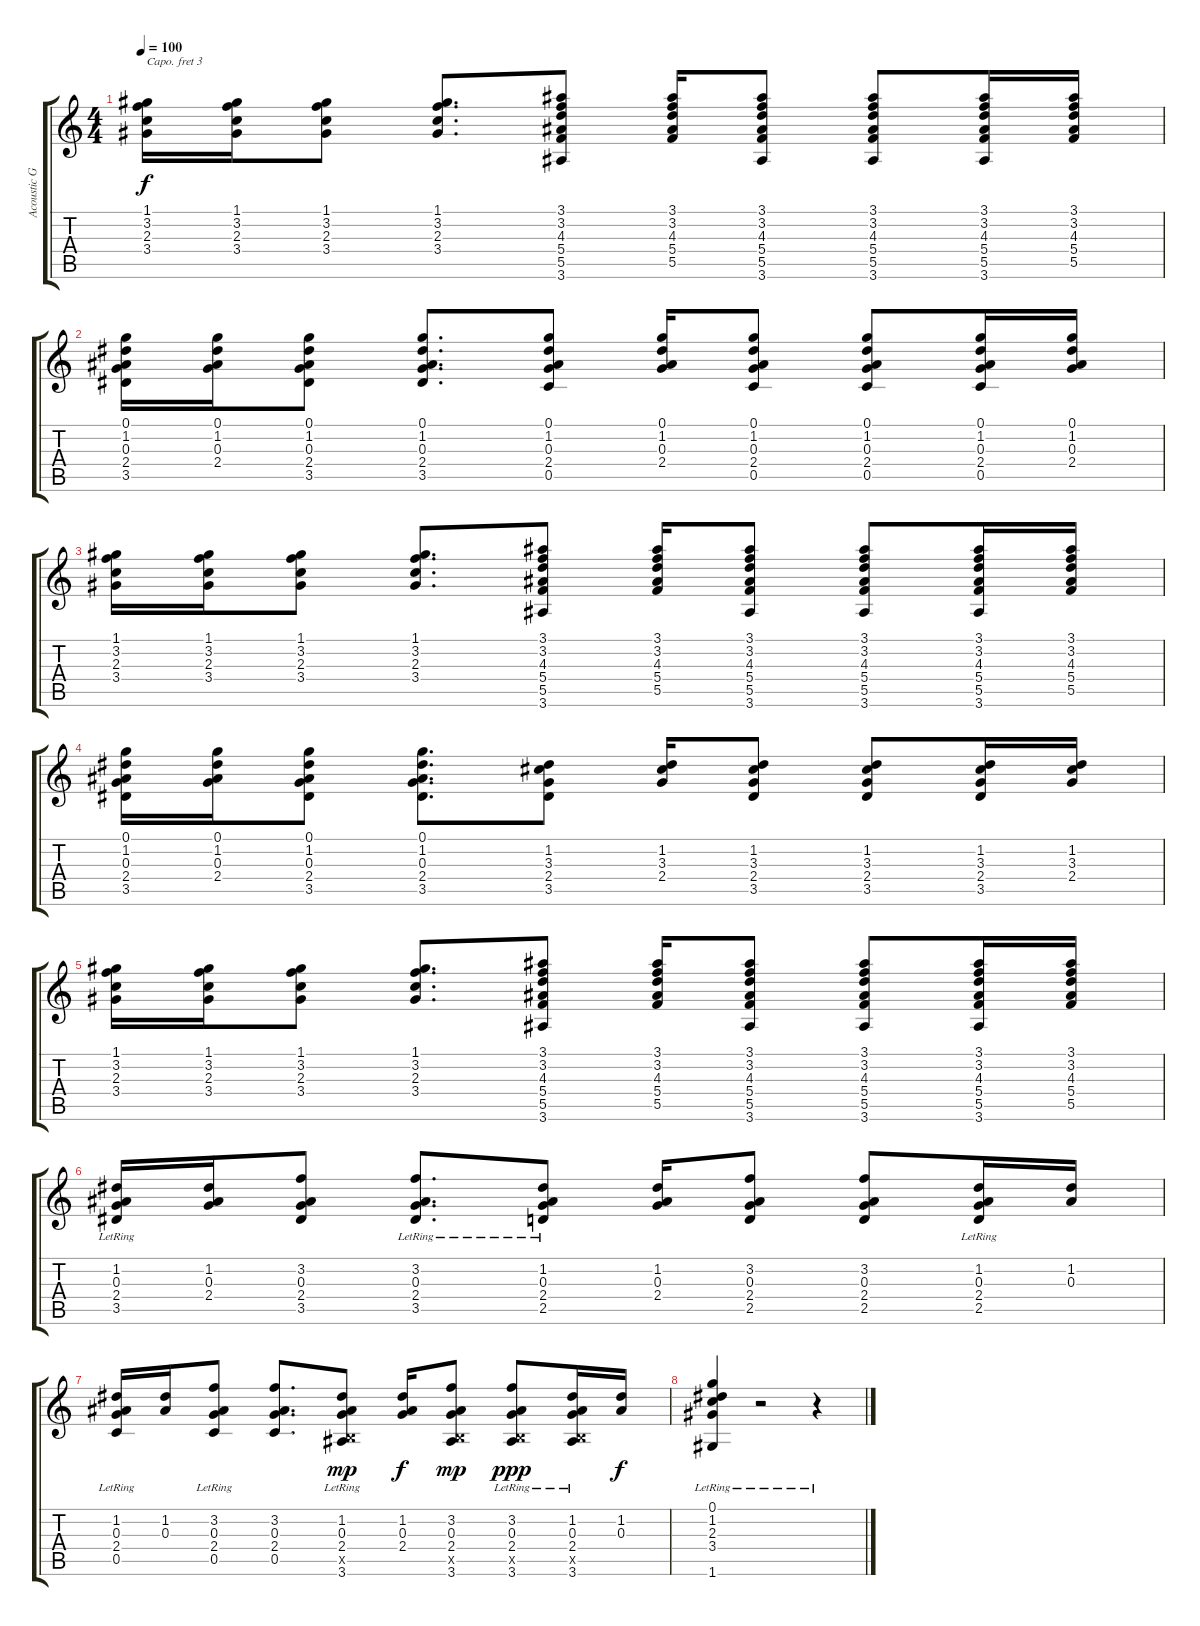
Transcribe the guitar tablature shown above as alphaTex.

\track ("Acoustic Guitar 1" "Acoustic G") {instrument acousticguitarsteel}
\staff {score tabs}
\capo 3
\tuning (E4 B3 G3 D3 A2 E2) {hide}
\ts (4 4)
\tempo 100
\clef g2
\ks c
(1.1 3.2 2.3 3.4).16{dy f} (1.1 3.2 2.3 3.4).16 (1.1 3.2 2.3 3.4).8 (1.1 3.2 2.3 3.4).8{d} (3.1 3.2 4.3 5.4 5.5 3.6).8 (3.1 3.2 4.3 5.4 5.5).16 (3.1 3.2 4.3 5.4 5.5 3.6).8 (3.1 3.2 4.3 5.4 5.5 3.6).8 (3.1 3.2 4.3 5.4 5.5 3.6).16 (3.1 3.2 4.3 5.4 5.5).16 |
(0.1 1.2 0.3 2.4 3.5).16 (0.1 1.2 0.3 2.4).16 (0.1 1.2 0.3 2.4 3.5).8 (0.1 1.2 0.3 2.4 3.5).8{d} (0.1 1.2 0.3 2.4 0.5).8 (0.1 1.2 0.3 2.4).16 (0.1 1.2 0.3 2.4 0.5).8 (0.1 1.2 0.3 2.4 0.5).8 (0.1 1.2 0.3 2.4 0.5).16 (0.1 1.2 0.3 2.4).16 |
(1.1 3.2 2.3 3.4).16 (1.1 3.2 2.3 3.4).16 (1.1 3.2 2.3 3.4).8 (1.1 3.2 2.3 3.4).8{d} (3.1 3.2 4.3 5.4 5.5 3.6).8 (3.1 3.2 4.3 5.4 5.5).16 (3.1 3.2 4.3 5.4 5.5 3.6).8 (3.1 3.2 4.3 5.4 5.5 3.6).8 (3.1 3.2 4.3 5.4 5.5 3.6).16 (3.1 3.2 4.3 5.4 5.5).16 |
(0.1 1.2 0.3 2.4 3.5).16 (0.1 1.2 0.3 2.4).16 (0.1 1.2 0.3 2.4 3.5).8 (0.1 1.2 0.3 2.4 3.5).8{d} (1.2 3.3 2.4 3.5).8 (1.2 3.3 2.4).16 (1.2 3.3 2.4 3.5).8 (1.2 3.3 2.4 3.5).8 (1.2 3.3 2.4 3.5).16 (1.2 3.3 2.4).16 |
(1.1 3.2 2.3 3.4).16 (1.1 3.2 2.3 3.4).16 (1.1 3.2 2.3 3.4).8 (1.1 3.2 2.3 3.4).8{d} (3.1 3.2 4.3 5.4 5.5 3.6).8 (3.1 3.2 4.3 5.4 5.5).16 (3.1 3.2 4.3 5.4 5.5 3.6).8 (3.1 3.2 4.3 5.4 5.5 3.6).8 (3.1 3.2 4.3 5.4 5.5 3.6).16 (3.1 3.2 4.3 5.4 5.5).16 |
(1.2 0.3 2.4 3.5{lr}).16 (1.2 0.3 2.4).16 (3.2 0.3 2.4 3.5).8 (3.2 0.3 2.4 3.5{lr}).8{d} (1.2 0.3 2.4 2.5{lr}).8 (1.2 0.3 2.4).16 (3.2 0.3 2.4 2.5).8 (3.2 0.3 2.4 2.5).8 (1.2 0.3 2.4 2.5{lr}).16 (1.2 0.3).16 |
(1.2 0.3 2.4 0.5{lr}).16 (1.2 0.3).16 (3.2 0.3 2.4 0.5{lr}).8 (3.2 0.3 2.4 0.5).8{d} (1.2 0.3 2.4 -1.5{x} 3.6{lr}).8{dy mp} (1.2 0.3 2.4).16{dy f} (3.2 0.3 2.4 -1.5{x} 3.6).8{dy mp} (3.2 0.3 2.4 -1.5{x} 3.6{lr}).8{dy ppp} (1.2 0.3 2.4 -1.5{x} 3.6{lr}).16 (1.2 0.3).16{dy f} |
(0.1 1.2 2.3 3.4 1.6{lr}).4 r.2 r.4
